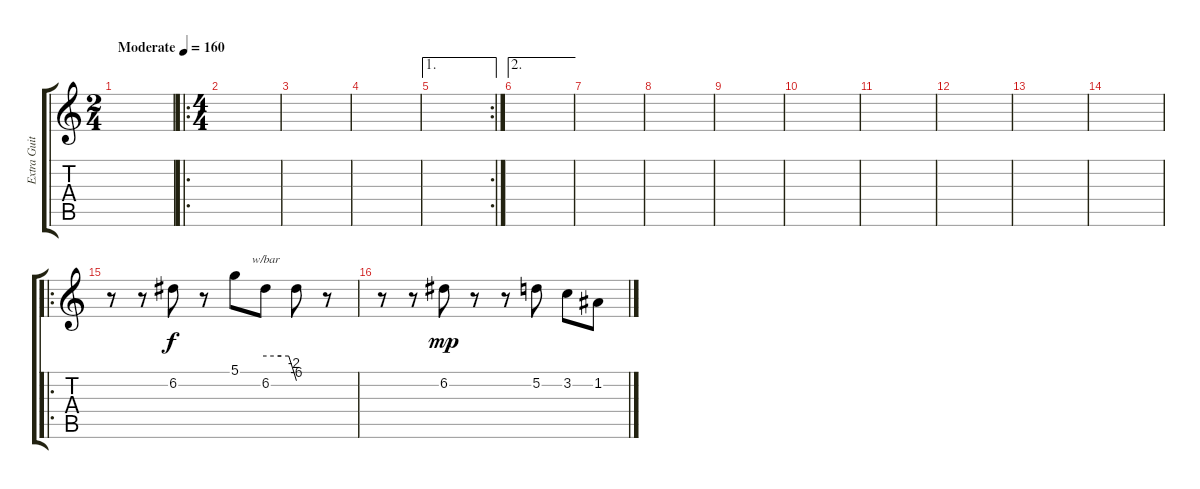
\track ("Extra Guitar" "Extra Guit") {instrument distortionguitar}
\staff {score tabs}
\tuning (D4 A3 F3 C3 G2 C2) {hide}
\ts (2 4)
\tempo (160 "Moderate")
\clef g2
\ks c
|
\ro
\ts (4 4)
|
|
|
\ae 1
\rc 2
|
\ae 2
|
|
|
|
|
|
|
|
|
\ro
r.8 r.8 6.2.8 r.8 5.1.8 6.2.8{tbe (custom default 0 0 30 0 45 0 55 -8 60 -24)} 6.2{t}.8{dy f} r.8 |
r.8 r.8 6.2.8{dy mp} r.8 r.8 5.2.8 3.2.8 1.2.8
